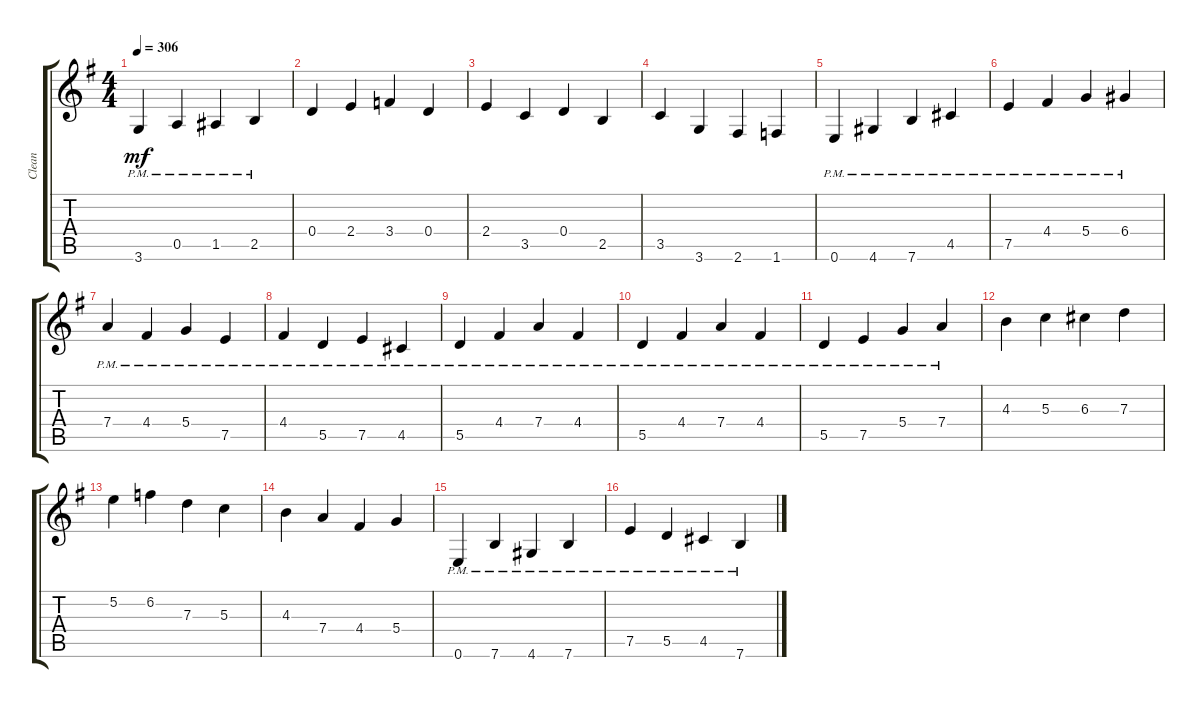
\track ("Clean" "Clean") {instrument electricguitarclean}
\staff {score tabs}
\tuning (E4 B3 G3 D3 A2 E2) {hide}
\ts (4 4)
\tempo 306
\clef g2
\ks g
3.6{pm}.4{dy mf} 0.5{pm}.4 1.5{pm}.4 2.5{pm}.4 |
0.4.4 2.4.4 3.4.4 0.4.4 |
2.4.4 3.5.4 0.4.4 2.5.4 |
3.5.4 3.6.4 2.6.4 1.6.4 |
0.6{pm}.4 4.6{pm}.4 7.6{pm}.4 4.5{pm}.4 |
7.5{pm}.4 4.4{pm}.4 5.4{pm}.4 6.4{pm}.4 |
7.4{pm}.4 4.4{pm}.4 5.4{pm}.4 7.5{pm}.4 |
4.4{pm}.4 5.5{pm}.4 7.5{pm}.4 4.5{pm}.4 |
5.5{pm}.4 4.4{pm}.4 7.4{pm}.4 4.4{pm}.4 |
5.5{pm}.4 4.4{pm}.4 7.4{pm}.4 4.4{pm}.4 |
5.5{pm}.4 7.5{pm}.4 5.4{pm}.4 7.4{pm}.4 |
4.3.4 5.3.4 6.3.4 7.3.4 |
5.2.4 6.2.4 7.3.4 5.3.4 |
4.3.4 7.4.4 4.4.4 5.4.4 |
0.6{pm}.4 7.6{pm}.4 4.6{pm}.4 7.6{pm}.4 |
7.5{pm}.4 5.5{pm}.4 4.5{pm}.4 7.6{pm}.4
